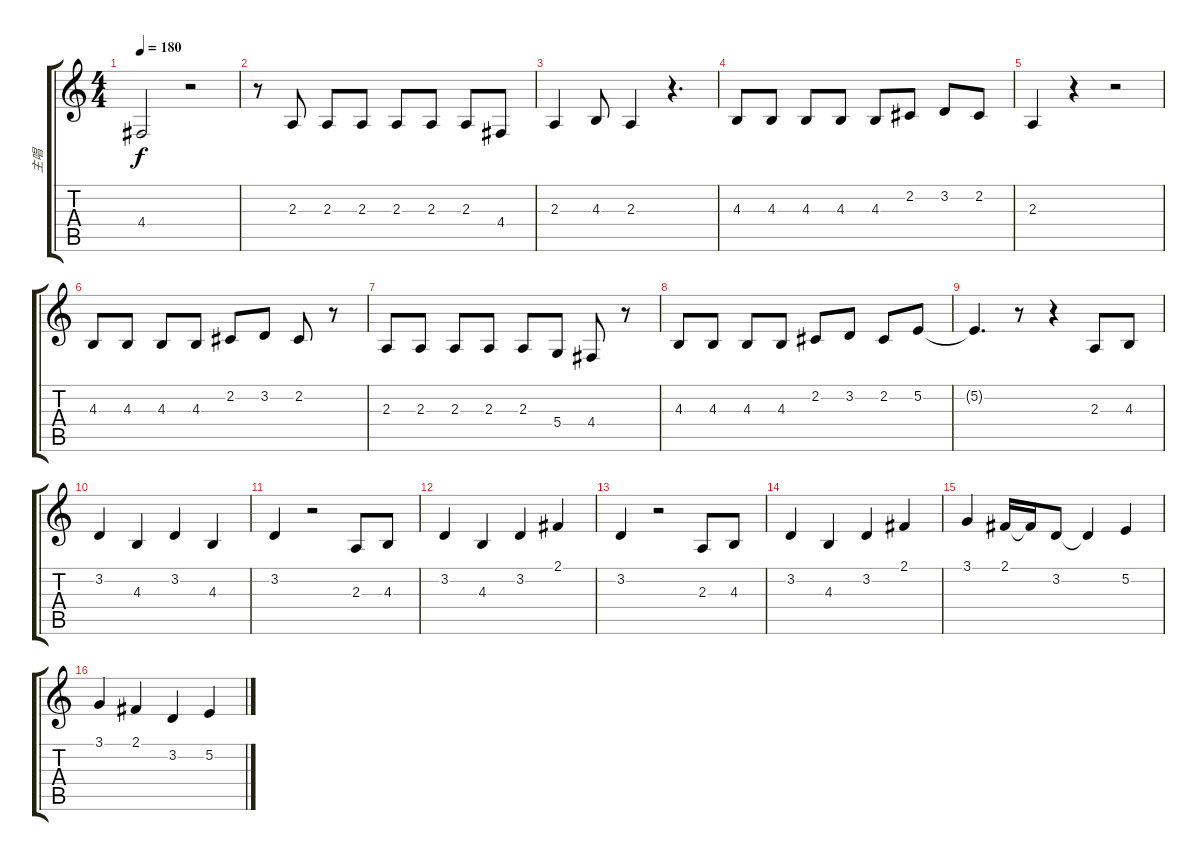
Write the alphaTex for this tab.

\track ("主唱" "主唱") {instrument brightacousticpiano}
\staff {score tabs}
\tuning (E4 B3 G3 D3 A2 E2) {hide}
\ts (4 4)
\tempo 180
\clef g2
\ks c
4.4{t}.2{dy f} r.2 |
r.8 2.3.8 2.3.8 2.3.8 2.3.8 2.3.8 2.3.8 4.4.8 |
2.3.4 4.3.8 2.3.4 r.4{d} |
4.3.8 4.3.8 4.3.8 4.3.8 4.3.8 2.2.8 3.2.8 2.2.8 |
2.3.4 r.4 r.2 |
4.3.8 4.3.8 4.3.8 4.3.8 2.2.8 3.2.8 2.2.8 r.8 |
2.3.8 2.3.8 2.3.8 2.3.8 2.3.8 5.4.8 4.4.8 r.8 |
4.3.8 4.3.8 4.3.8 4.3.8 2.2.8 3.2.8 2.2.8 5.2.8 |
5.2{t}.4{d} r.8 r.4 2.3.8 4.3.8 |
3.2.4 4.3.4 3.2.4 4.3.4 |
3.2.4 r.2 2.3.8 4.3.8 |
3.2.4 4.3.4 3.2.4 2.1.4 |
3.2.4 r.2 2.3.8 4.3.8 |
3.2.4 4.3.4 3.2.4 2.1.4 |
3.1.4 2.1.16 2.1{t}.16 3.2.8 3.2{t}.4 5.2.4 |
3.1.4 2.1.4 3.2.4 5.2.4
